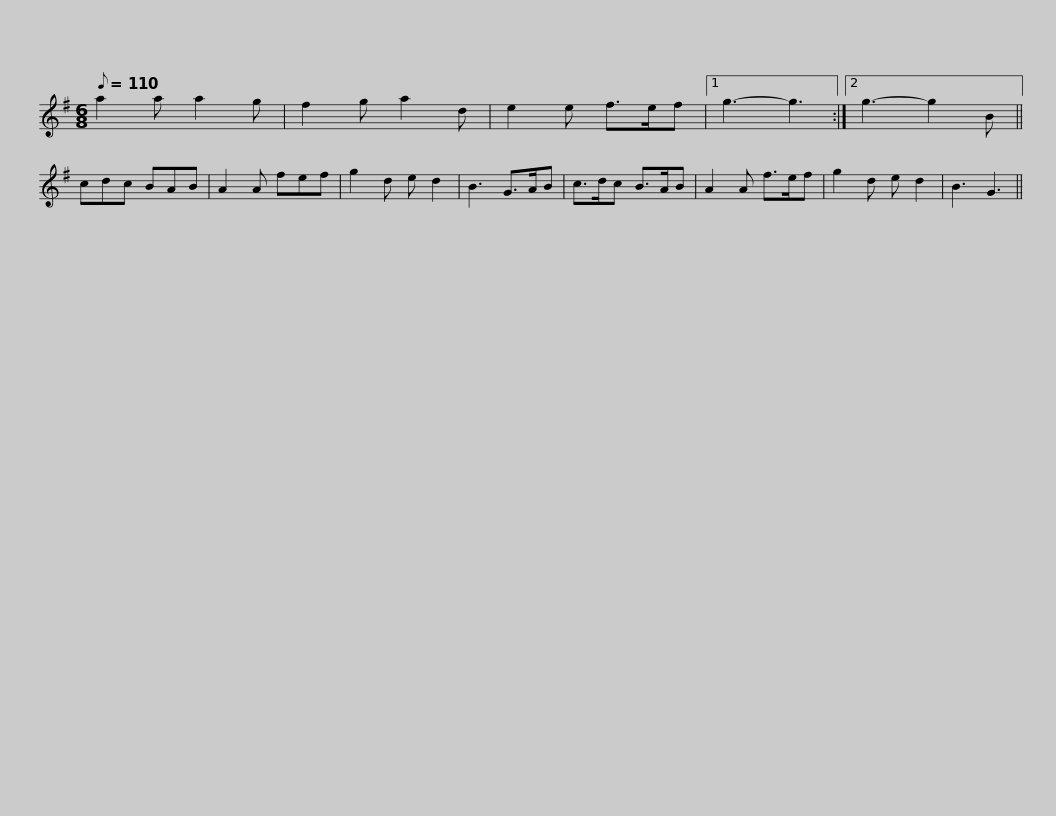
X:1
L:1/8
Q:1/8=110
M:6/8
I:linebreak $
K:G
V:1 treble
V:1
 a2 a a2 g | f2 g a2 d | e2 e f>ef |1 g3- g3 :|2 g3- g2 B || %5
 cdc BAB | A2 A fef | g2 d e d2 | B3 G>AB |$ c>dc B>AB | %10
 A2 A f>ef | g2 d e d2 | B3 G3 || %13
